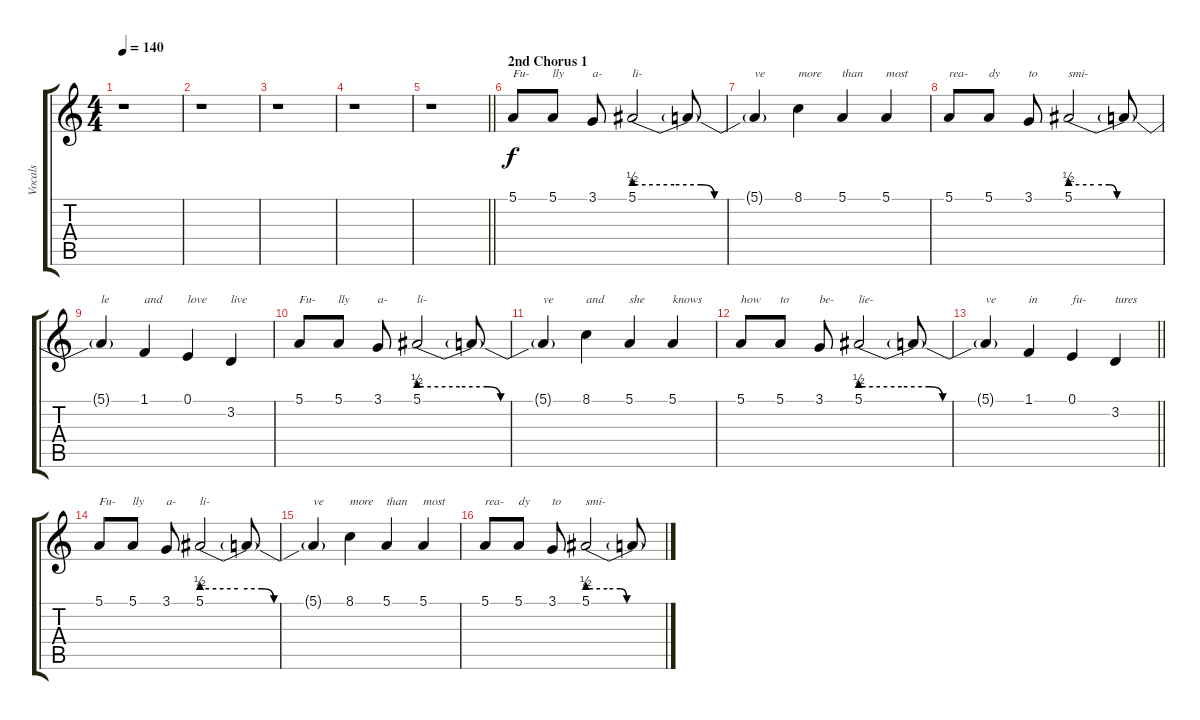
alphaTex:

\track ("Vocals" "Vocals") {instrument tenorsax}
\staff {score tabs}
\tuning (E4 B3 G3 D3 A2 E2) {hide}
\ts (4 4)
\tempo 140
\clef g2
\ks c
r.1{dy f} |
r.1 |
r.1 |
r.1 |
\barLineRight lightlight
r.1 |
\section ("" "2nd Chorus 1")
5.1.8{txt "Fu-"} 5.1.8{txt "lly"} 3.1.8{txt "a-"} 5.1{be (custom 0 2 15 2 25 2 30 0 60 0)}.2{txt "li-"} 5.1{t}.8 |
5.1{t}.4{txt "ve"} 8.1.4{txt "more"} 5.1.4{txt "than"} 5.1.4{txt "most"} |
5.1.8{txt "rea-"} 5.1.8{txt "dy"} 3.1.8{txt "to"} 5.1{be (custom 0 2 15 2 25 2 30 0 60 0)}.2{txt "smi-"} 5.1{t}.8 |
5.1{t}.4{txt "le"} 1.1.4{txt "and"} 0.1.4{txt "love"} 3.2.4{txt "live"} |
5.1.8{txt "Fu-"} 5.1.8{txt "lly"} 3.1.8{txt "a-"} 5.1{be (custom 0 2 15 2 25 2 30 0 60 0)}.2{txt "li-"} 5.1{t}.8 |
5.1{t}.4{txt "ve"} 8.1.4{txt "and"} 5.1.4{txt "she"} 5.1.4{txt "knows"} |
5.1.8{txt "how"} 5.1.8{txt "to"} 3.1.8{txt "be-"} 5.1{be (custom 0 2 15 2 25 2 30 0 60 0)}.2{txt "lie-"} 5.1{t}.8 |
\barLineRight lightlight
5.1{t}.4{txt "ve"} 1.1.4{txt "in"} 0.1.4{txt "fu-"} 3.2.4{txt "tures"} |
5.1.8{txt "Fu-"} 5.1.8{txt "lly"} 3.1.8{txt "a-"} 5.1{be (custom 0 2 15 2 25 2 30 0 60 0)}.2{txt "li-"} 5.1{t}.8 |
5.1{t}.4{txt "ve"} 8.1.4{txt "more"} 5.1.4{txt "than"} 5.1.4{txt "most"} |
5.1.8{txt "rea-"} 5.1.8{txt "dy"} 3.1.8{txt "to"} 5.1{be (custom 0 2 15 2 25 2 30 0 60 0)}.2{txt "smi-"} 5.1{t}.8
